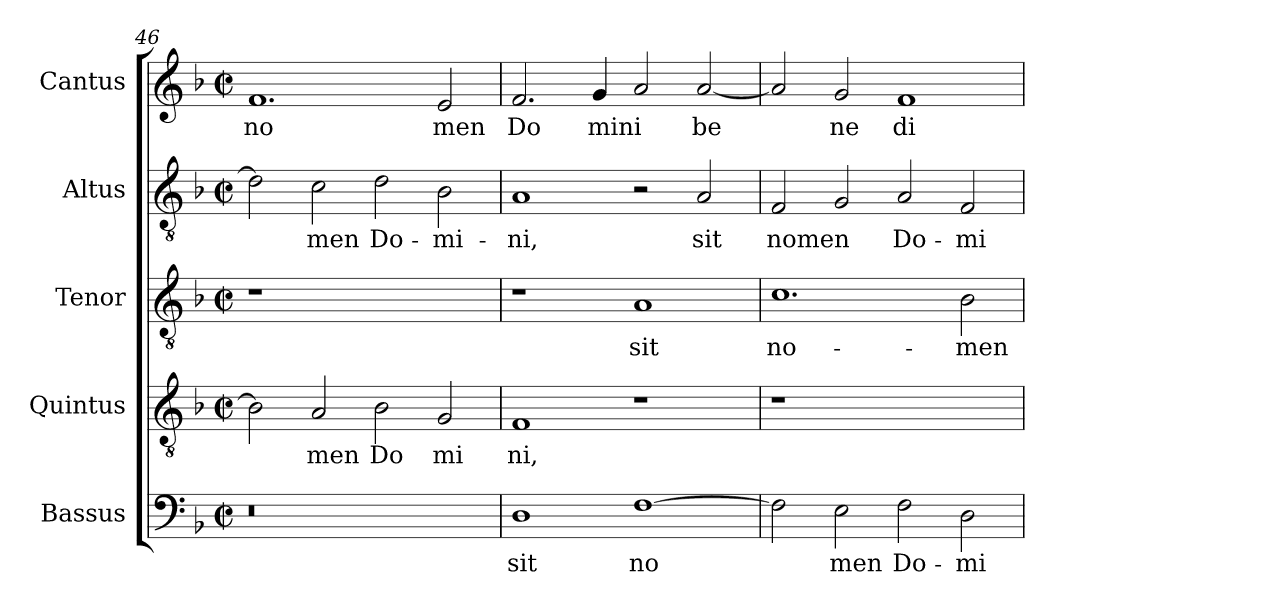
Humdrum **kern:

**kern	**text	**kern	**text	**kern	**text	**kern	**text	**kern	**text
*part5	*part5	*part4	*part4	*part3	*part3	*part2	*part2	*part1	*part1
*staff5	*staff5	*staff4	*staff4	*staff3	*staff3	*staff2	*staff2	*staff1	*staff1
*I"Bassus	*	*I"Quintus	*	*I"Tenor	*	*I"Altus	*	*I"Cantus	*
!!LO:LB:g=z
*clefF4	*	*clefGv2	*	*clefGv2	*	*clefGv2	*	*clefG2	*
*k[b-]	*	*k[b-]	*	*k[b-]	*	*k[b-]	*	*k[b-]	*
*F:	*	*F:	*	*F:	*	*F:	*	*F:	*
*M2/2	*	*M2/2	*	*M2/2	*	*M2/2	*	*M2/2	*
*met(c|)	*	*met(c|)	*	*met(c|)	*	*met(c|)	*	*met(c|)	*
=46	=46	=46	=46	=46	=46	=46	=46	=46	=46
!	!	!	!LO:LY:b:cj	!	!	!	!LO:LY:b:cj	!	!LO:LY:b:cj
0r	.	2B-\]	--	1r	.	2d\]	.	1.f	no
!	!	!	!LO:LY:b:cj	!	!	!	!LO:LY:b:cj	!	!
.	.	2A/	-men	.	.	2c\	men	.	.
!	!	!	!LO:LY:b:cj	!	!	!	!LO:LY:b:cj	!	!
.	.	2B-\	Do	1ryy	.	2d\	Do-	.	.
!	!	!	!LO:LY:b:cj	!	!	!	!LO:LY:b:cj	!	!LO:LY:b:cj
.	.	2G/	mi	.	.	2B-\	-mi-	2e/	men
=47	=47	=47	=47	=47	=47	=47	=47	=47	=47
!	!LO:LY:b:cj	!	!LO:LY:b:cj	!	!	!	!LO:LY:b:cj	!	!LO:LY:b:cj
1D	sit	1F	ni,	1r	.	1A	-ni,	2.f/	Do
!	!	!	!	!	!	!	!	!	!LO:LY:b:cj
.	.	.	.	.	.	.	.	4g/	mini
!	!LO:LY:b:cj	!	!	!	!LO:LY:b:cj	!	!	!	!LO:LY:b:cj
[>1F	no-	1r	.	1A	sit	2r	.	2a/	.
!	!	!	!	!	!	!	!LO:LY:b:cj	!	!LO:LY:b:cj
.	.	.	.	.	.	2A/	sit	[<2a/	be
=48	=48	=48	=48	=48	=48	=48	=48	=48	=48
!	!LO:LY:b:cj	!	!	!	!LO:LY:b:cj	!	!LO:LY:b:cj	!	!LO:LY:b:cj
2F\]	--	1r	.	1.c	no-	2F/	nomen	2a/]	.
!	!LO:LY:b:cj	!	!	!	!	!	!LO:LY:b:cj	!	!LO:LY:b:cj
2E\	-men	.	.	.	.	2G/	.	2g/	ne
!	!LO:LY:b:cj	!	!	!	!	!	!LO:LY:b:cj	!	!LO:LY:b:cj
2F\	Do-	1ryy	.	.	.	2A/	Do-	1f	di
!	!LO:LY:b:cj	!	!	!	!LO:LY:b:cj	!	!LO:LY:b:cj	!	!
2D\	-mi-	.	.	2B-\	-men	2F/	-mi-	.	.
=	=	=	=	=	=	=	=	=	=
*-	*-	*-	*-	*-	*-	*-	*-	*-	*-
